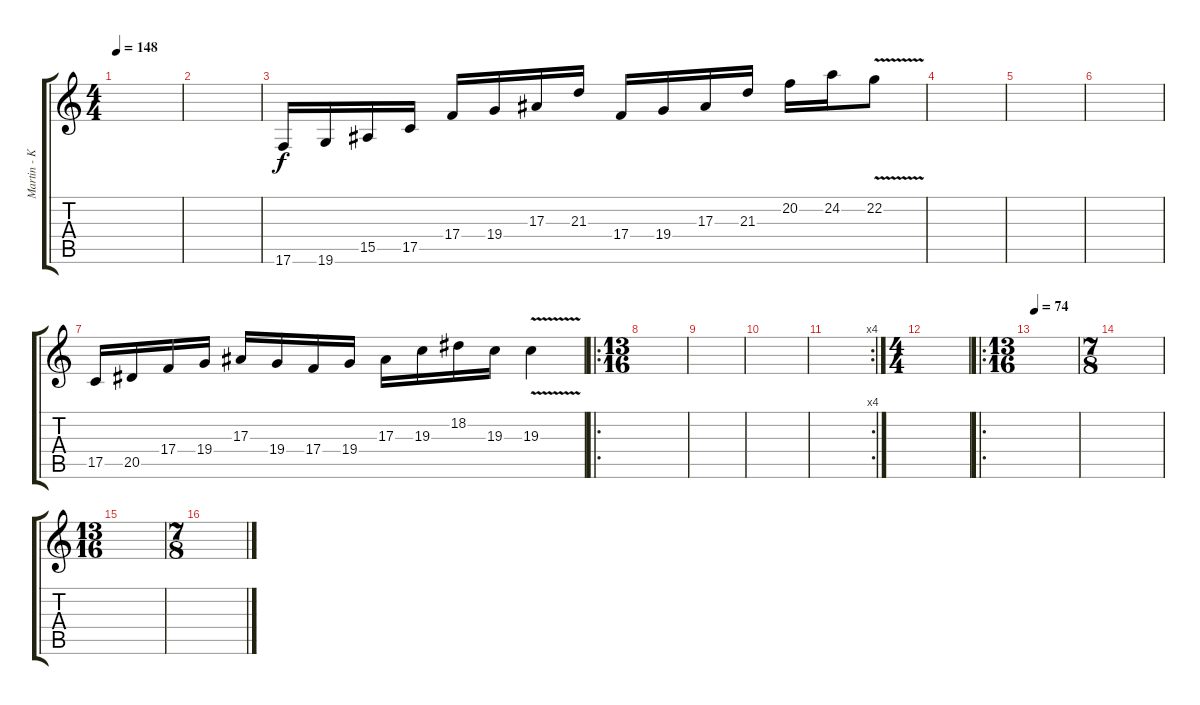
\track ("Martin - Keyboards" "Martin - K") {instrument lead1square}
\staff {score tabs}
\tuning (D4 A3 F3 C3 G2 C2) {hide}
\ts (4 4)
\tempo 148
\clef g2
\ks c
|
|
17.6.16 19.6.16 15.5.16 17.5.16 17.4.16 19.4.16 17.3.16 21.3.16 17.4.16 19.4.16 17.3.16 21.3.16 20.2.16 24.2.16 22.2{v}.8 |
|
|
|
17.5.16 20.5.16 17.4.16 19.4.16 17.3.16 19.4.16 17.4.16 19.4.16 17.3.16 19.3.16 18.2.16 19.3.16 19.3{v}.4 |
\ro
\ts (13 16)
|
|
|
\rc 4
|
\ts (4 4)
|
\ro
\ts (13 16)
\tempo 74
|
\ts (7 8)
|
\ts (13 16)
|
\ts (7 8)
